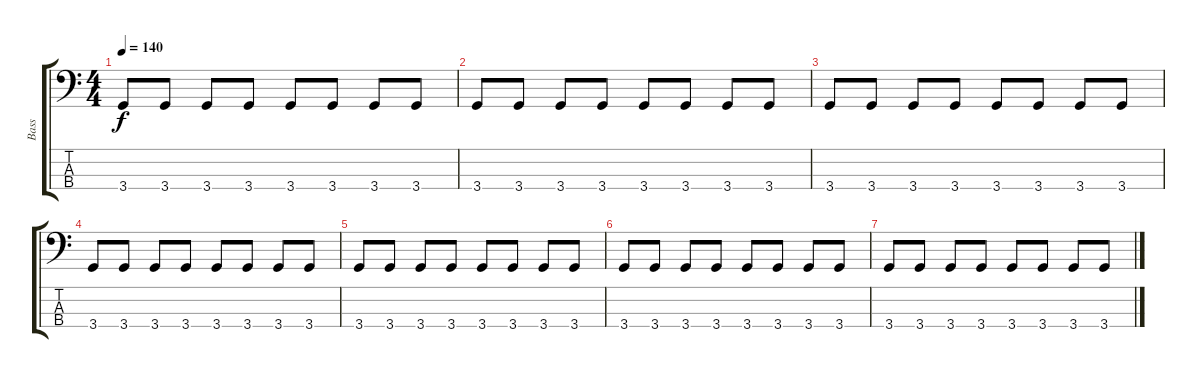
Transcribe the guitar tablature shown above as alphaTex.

\track ("Bass" "Bass") {instrument slapbass1}
\staff {score tabs}
\tuning (G2 D2 A1 E1) {hide}
\ts (4 4)
\tempo 140
\clef f4
\ks c
3.4.8{dy f} 3.4.8 3.4.8 3.4.8 3.4.8 3.4.8 3.4.8 3.4.8 |
3.4.8 3.4.8 3.4.8 3.4.8 3.4.8 3.4.8 3.4.8 3.4.8 |
3.4.8 3.4.8 3.4.8 3.4.8 3.4.8 3.4.8 3.4.8 3.4.8 |
3.4.8 3.4.8 3.4.8 3.4.8 3.4.8 3.4.8 3.4.8 3.4.8 |
3.4.8 3.4.8 3.4.8 3.4.8 3.4.8 3.4.8 3.4.8 3.4.8 |
3.4.8 3.4.8 3.4.8 3.4.8 3.4.8 3.4.8 3.4.8 3.4.8 |
3.4.8 3.4.8 3.4.8 3.4.8 3.4.8 3.4.8 3.4.8 3.4.8
